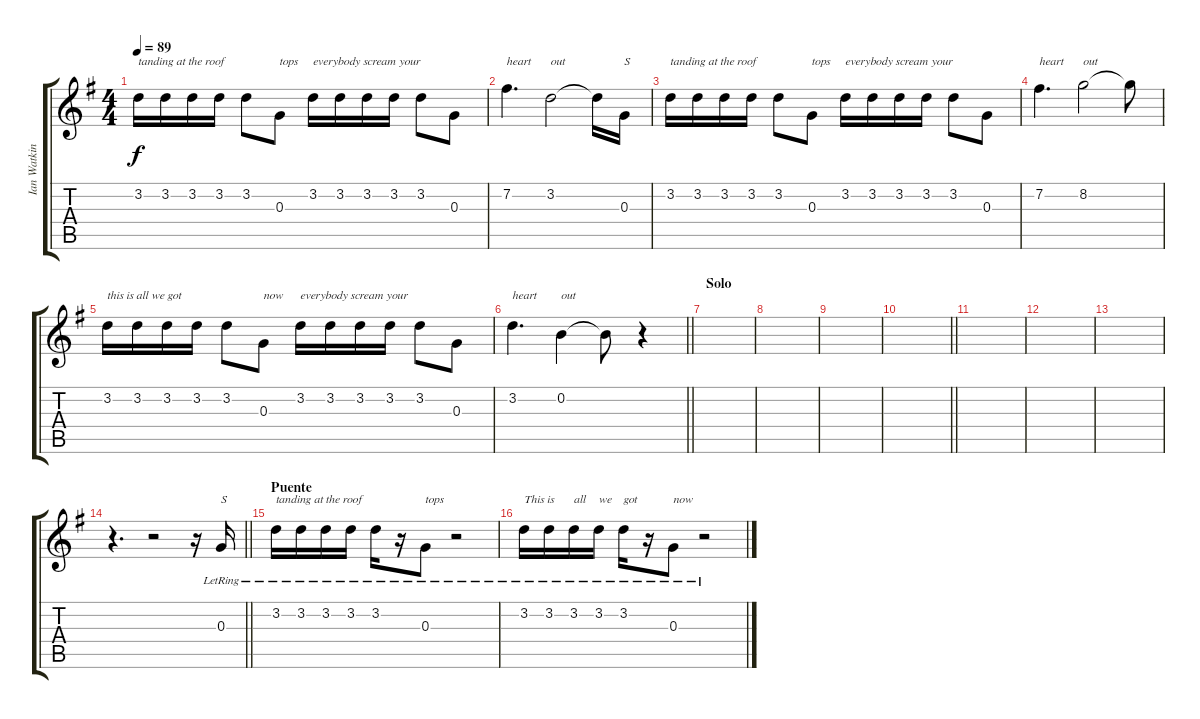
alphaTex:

\track ("Ian Watkins (Voz Lider)" "Ian Watkin") {instrument electricguitarjazz}
\staff {score tabs}
\tuning (E4 B3 G3 D3 A2 E2) {hide}
\ts (4 4)
\tempo 89
\clef g2
\ks g
3.2.16{txt "tanding at the roof" dy f} 3.2.16 3.2.16 3.2.16 3.2.8 0.3.8{txt "tops"} 3.2.16{txt "everybody scream your"} 3.2.16 3.2.16 3.2.16 3.2.8 0.3.8 |
7.2.4{d txt "heart"} 3.2.2{txt "out"} 3.2{t}.16 0.3.16{txt "S"} |
3.2.16{txt "tanding at the roof"} 3.2.16 3.2.16 3.2.16 3.2.8 0.3.8{txt "tops"} 3.2.16{txt "everybody scream your"} 3.2.16 3.2.16 3.2.16 3.2.8 0.3.8 |
7.2.4{d txt "heart"} 8.2.2{txt "out"} 8.2{t}.8 |
3.2.16{txt "this is all we got"} 3.2.16 3.2.16 3.2.16 3.2.8 0.3.8{txt "now"} 3.2.16{txt "everybody scream your"} 3.2.16 3.2.16 3.2.16 3.2.8 0.3.8 |
\barLineRight lightlight
3.2.4{d txt "heart"} 0.2.4{txt "out"} 0.2{t}.8 r.4 |
\section ("" "Solo")
|
|
|
\barLineRight lightlight
|
|
|
|
\barLineRight lightlight
r.4{d} r.2 r.16 0.3{lr}.16{txt "S"} |
\section ("" "Puente")
3.2{lr}.16{txt "tanding at the roof"} 3.2{lr}.16 3.2{lr}.16 3.2{lr}.16 3.2{lr}.16 r.16 0.3{lr}.8{txt "tops"} r.2 |
3.2{lr}.16{txt "This is"} 3.2{lr}.16 3.2{lr}.16{txt "all"} 3.2{lr}.16{txt "we"} 3.2{lr}.16{txt "got"} r.16 0.3{lr}.8{txt "now"} r.2
